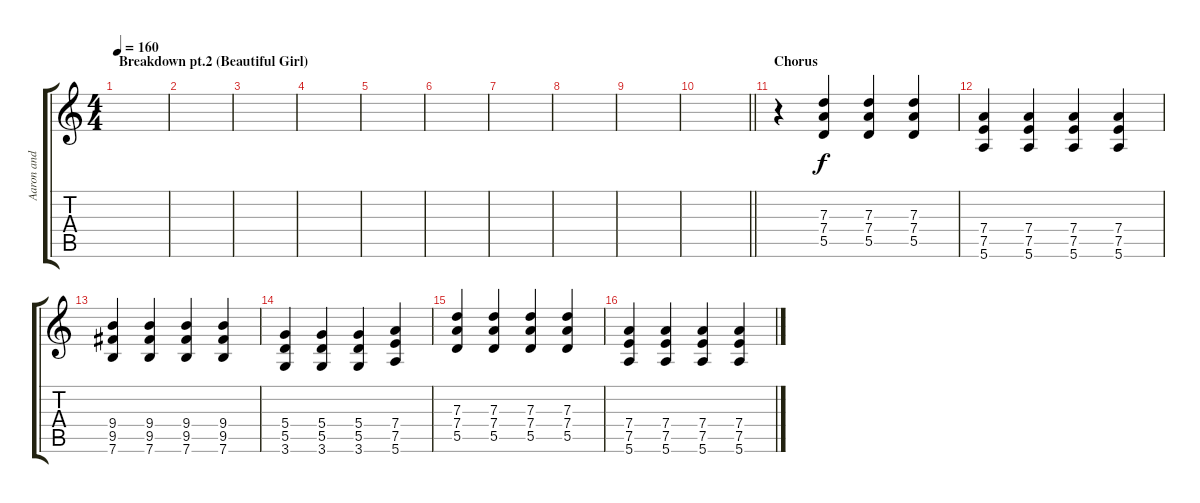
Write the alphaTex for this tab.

\track ("Aaron and Scott (Rhythm)" "Aaron and ") {instrument distortionguitar}
\staff {score tabs}
\tuning (E4 B3 G3 D3 A2 E2) {hide}
\ts (4 4)
\section ("" "Breakdown pt.2 (Beautiful Girl)")
\tempo 160
\clef g2
\ks c
|
|
|
|
|
|
|
|
|
\barLineRight lightlight
|
\section ("" "Chorus")
r.4 (7.3 7.4 5.5).4 (7.3 7.4 5.5).4 (7.3 7.4 5.5).4 |
(7.4 7.5 5.6).4 (7.4 7.5 5.6).4 (7.4 7.5 5.6).4 (7.4 7.5 5.6).4 |
(9.4 9.5 7.6).4 (9.4 9.5 7.6).4 (9.4 9.5 7.6).4 (9.4 9.5 7.6).4 |
(5.4 5.5 3.6).4 (5.4 5.5 3.6).4 (5.4 5.5 3.6).4 (7.4 7.5 5.6).4 |
(7.3 7.4 5.5).4 (7.3 7.4 5.5).4 (7.3 7.4 5.5).4 (7.3 7.4 5.5).4 |
(7.4 7.5 5.6).4 (7.4 7.5 5.6).4 (7.4 7.5 5.6).4 (7.4 7.5 5.6).4
